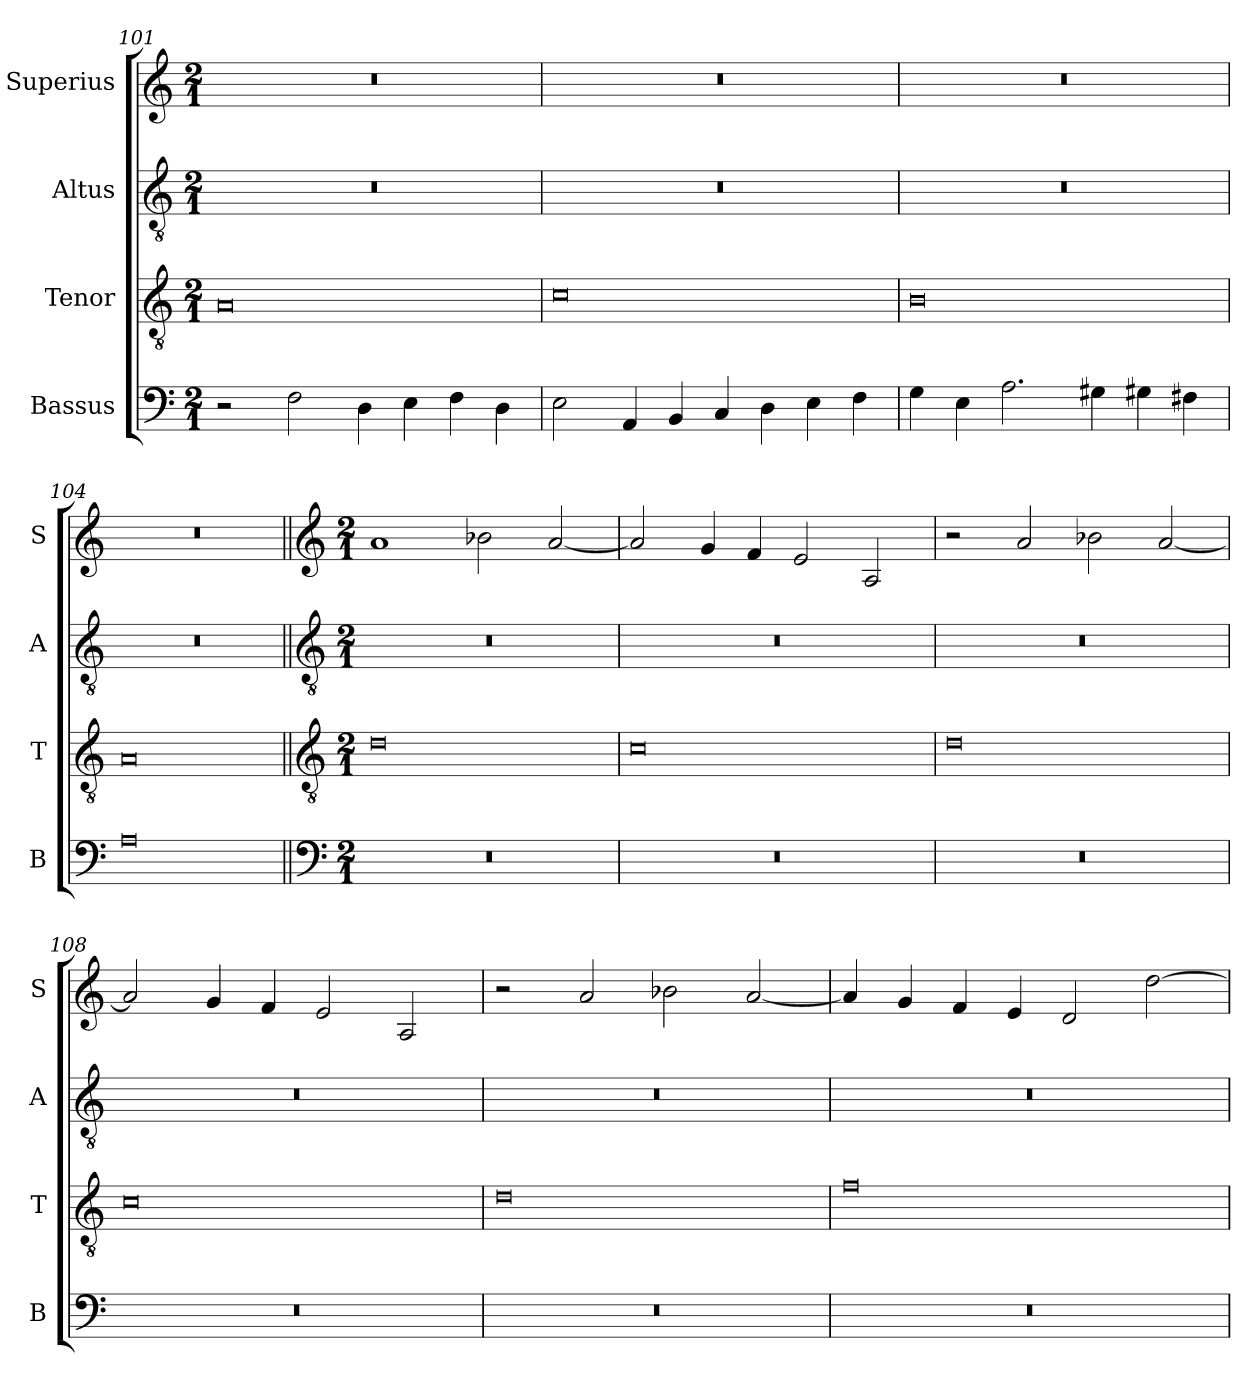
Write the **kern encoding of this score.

**kern	**kern	**kern	**kern
*part4	*part3	*part2	*part1
*staff4	*staff3	*staff2	*staff1
*I"Bassus	*I"Tenor	*I"Altus	*I"Superius
*I'B	*I'T	*I'A	*I'S
*clefF4	*clefGv2	*clefGv2	*clefG2
*k[]	*k[]	*k[]	*k[]
*M2/1	*M2/1	*M2/1	*M2/1
=101	=101	=101	=101
2r	0A	0r	0r
2F\	.	.	.
4D\	.	.	.
4E\	.	.	.
4F\	.	.	.
4D\	.	.	.
=102	=102	=102	=102
2E\	0c	0r	0r
4AA/	.	.	.
4BB/	.	.	.
4C/	.	.	.
4D\	.	.	.
4E\	.	.	.
4F\	.	.	.
=103	=103	=103	=103
4G\	0B	0r	0r
4E\	.	.	.
2.A\	.	.	.
4G#X\	.	.	.
4G#X\	.	.	.
4F#X\	.	.	.
=104	=104	=104	=104
0A	0A	0r	0r
!!LO:LB:g=z
=105||	=105||	=105||	=105||
*clefF4	*clefGv2	*clefGv2	*clefG2
*k[]	*k[]	*k[]	*k[]
*M2/1	*M2/1	*M2/1	*M2/1
0r	0d	0r	1a
.	.	.	2b-X\
.	.	.	[2a/
=106	=106	=106	=106
0r	0c	0r	2a/]
.	.	.	4g/
.	.	.	4f/
.	.	.	2e/
.	.	.	2A/
=107	=107	=107	=107
0r	0d	0r	2r
.	.	.	2a/
.	.	.	2b-X\
.	.	.	[2a/
=108	=108	=108	=108
0r	0c	0r	2a/]
.	.	.	4g/
.	.	.	4f/
.	.	.	2e/
.	.	.	2A/
=109	=109	=109	=109
0r	0d	0r	2r
.	.	.	2a/
.	.	.	2b-X\
.	.	.	[2a/
=110	=110	=110	=110
0r	0f	0r	4a/]
.	.	.	4g/
.	.	.	4f/
.	.	.	4e/
.	.	.	2d/
.	.	.	[2dd\
=	=	=	=
*-	*-	*-	*-
